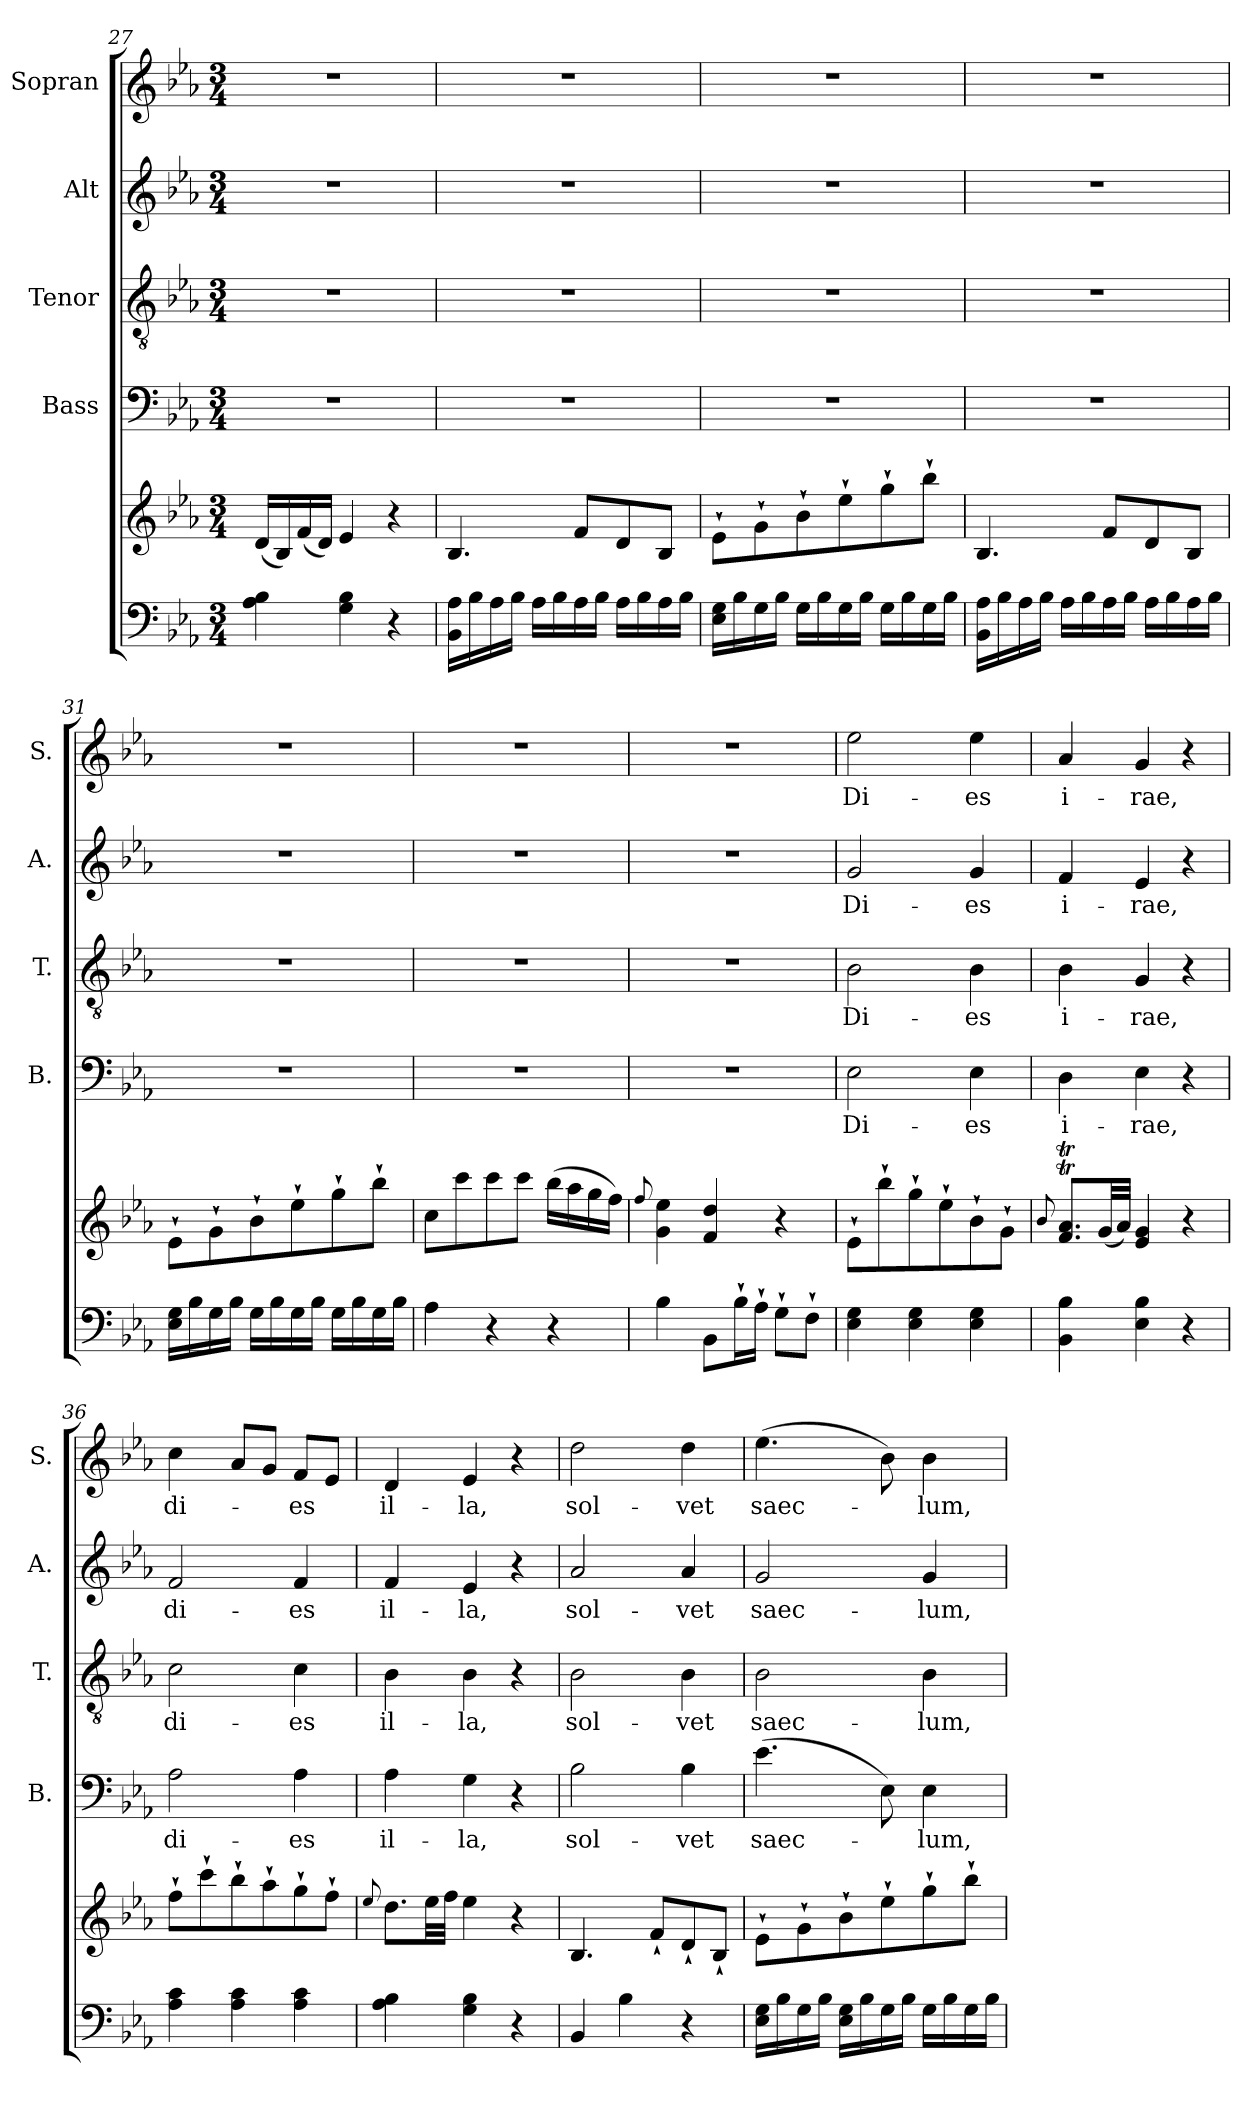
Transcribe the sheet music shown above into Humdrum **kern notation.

**kern	**kern	**kern	**text	**kern	**text	**kern	**text	**kern	**text
*part5	*part5	*part4	*part4	*part3	*part3	*part2	*part2	*part1	*part1
*staff6	*staff5	*staff4	*staff4	*staff3	*staff3	*staff2	*staff2	*staff1	*staff1
*	*	*I"Bass	*	*I"Tenor	*	*I"Alt	*	*I"Sopran	*
*	*	*I'B.	*	*I'T.	*	*I'A.	*	*I'S.	*
*clefF4	*clefG2	*clefF4	*	*clefGv2	*	*clefG2	*	*clefG2	*
*k[b-e-a-]	*k[b-e-a-]	*k[b-e-a-]	*	*k[b-e-a-]	*	*k[b-e-a-]	*	*k[b-e-a-]	*
*E-:	*E-:	*E-:	*	*E-:	*	*E-:	*	*E-:	*
*M3/4	*M3/4	*M3/4	*	*M3/4	*	*M3/4	*	*M3/4	*
=27	=27	=27	=27	=27	=27	=27	=27	=27	=27
4A-\ 4B-\	(<16d/LL	2.r	.	2.r	.	2.r	.	2.r	.
.	16B-/)	.	.	.	.	.	.	.	.
.	(<16f/	.	.	.	.	.	.	.	.
.	16d/JJ)	.	.	.	.	.	.	.	.
4G\ 4B-\	4e-/	.	.	.	.	.	.	.	.
4r	4r	.	.	.	.	.	.	.	.
=28	=28	=28	=28	=28	=28	=28	=28	=28	=28
16BB-\ 16A-\LL	4.B-/	2.r	.	2.r	.	2.r	.	2.r	.
16B-\	.	.	.	.	.	.	.	.	.
16A-\	.	.	.	.	.	.	.	.	.
16B-\JJ	.	.	.	.	.	.	.	.	.
16A-\LL	.	.	.	.	.	.	.	.	.
16B-\	.	.	.	.	.	.	.	.	.
16A-\	8f/L	.	.	.	.	.	.	.	.
16B-\JJ	.	.	.	.	.	.	.	.	.
16A-\LL	8d/	.	.	.	.	.	.	.	.
16B-\	.	.	.	.	.	.	.	.	.
16A-\	8B-/J	.	.	.	.	.	.	.	.
16B-\JJ	.	.	.	.	.	.	.	.	.
!!LO:LB:g=z
=29	=29	=29	=29	=29	=29	=29	=29	=29	=29
16E-\ 16G\LL	8e-`>\L	2.r	.	2.r	.	2.r	.	2.r	.
16B-\	.	.	.	.	.	.	.	.	.
16G\	8g`>\	.	.	.	.	.	.	.	.
16B-\JJ	.	.	.	.	.	.	.	.	.
16G\LL	8b-`>\	.	.	.	.	.	.	.	.
16B-\	.	.	.	.	.	.	.	.	.
16G\	8ee-`>\	.	.	.	.	.	.	.	.
16B-\JJ	.	.	.	.	.	.	.	.	.
16G\LL	8gg`>\	.	.	.	.	.	.	.	.
16B-\	.	.	.	.	.	.	.	.	.
16G\	8bb-`>\J	.	.	.	.	.	.	.	.
16B-\JJ	.	.	.	.	.	.	.	.	.
=30	=30	=30	=30	=30	=30	=30	=30	=30	=30
16BB-\ 16A-\LL	4.B-/	2.r	.	2.r	.	2.r	.	2.r	.
16B-\	.	.	.	.	.	.	.	.	.
16A-\	.	.	.	.	.	.	.	.	.
16B-\JJ	.	.	.	.	.	.	.	.	.
16A-\LL	.	.	.	.	.	.	.	.	.
16B-\	.	.	.	.	.	.	.	.	.
16A-\	8f/L	.	.	.	.	.	.	.	.
16B-\JJ	.	.	.	.	.	.	.	.	.
16A-\LL	8d/	.	.	.	.	.	.	.	.
16B-\	.	.	.	.	.	.	.	.	.
16A-\	8B-/J	.	.	.	.	.	.	.	.
16B-\JJ	.	.	.	.	.	.	.	.	.
=31	=31	=31	=31	=31	=31	=31	=31	=31	=31
16E-\ 16G\LL	8e-`>\L	2.r	.	2.r	.	2.r	.	2.r	.
16B-\	.	.	.	.	.	.	.	.	.
16G\	8g`>\	.	.	.	.	.	.	.	.
16B-\JJ	.	.	.	.	.	.	.	.	.
16G\LL	8b-`>\	.	.	.	.	.	.	.	.
16B-\	.	.	.	.	.	.	.	.	.
16G\	8ee-`>\	.	.	.	.	.	.	.	.
16B-\JJ	.	.	.	.	.	.	.	.	.
16G\LL	8gg`>\	.	.	.	.	.	.	.	.
16B-\	.	.	.	.	.	.	.	.	.
16G\	8bb-`>\J	.	.	.	.	.	.	.	.
16B-\JJ	.	.	.	.	.	.	.	.	.
=32	=32	=32	=32	=32	=32	=32	=32	=32	=32
4A-\	8cc\L	2.r	.	2.r	.	2.r	.	2.r	.
.	8ccc\	.	.	.	.	.	.	.	.
4r	8ccc\	.	.	.	.	.	.	.	.
.	8ccc\J	.	.	.	.	.	.	.	.
4r	(>16bb-\LL	.	.	.	.	.	.	.	.
.	16aa-\	.	.	.	.	.	.	.	.
.	16gg\	.	.	.	.	.	.	.	.
.	16ff\JJ)	.	.	.	.	.	.	.	.
!!LO:PB:g=z
=33	=33	=33	=33	=33	=33	=33	=33	=33	=33
.	8qqff/	.	.	.	.	.	.	.	.
4B-\	4g\ 4ee-\	2.r	.	2.r	.	2.r	.	2.r	.
8BB-\L	4f/ 4dd/	.	.	.	.	.	.	.	.
16B-`>\L	.	.	.	.	.	.	.	.	.
16A-`>\JJ	.	.	.	.	.	.	.	.	.
8G`>\L	4r	.	.	.	.	.	.	.	.
8F`>\J	.	.	.	.	.	.	.	.	.
=34	=34	=34	=34	=34	=34	=34	=34	=34	=34
!	!	!	!LO:LY:b	!	!LO:LY:b	!	!LO:LY:b	!	!LO:LY:b
4E-\ 4G\	8e-`>\L	2E-\	Di-	2B-\	Di-	2g/	Di-	2ee-\	Di-
.	8bb-`>\	.	.	.	.	.	.	.	.
4E-\ 4G\	8gg`>\	.	.	.	.	.	.	.	.
.	8ee-`>\	.	.	.	.	.	.	.	.
!	!	!	!LO:LY:b	!	!LO:LY:b	!	!LO:LY:b	!	!LO:LY:b
4E-\ 4G\	8b-`>\	4E-\	-es	4B-\	-es	4g/	-es	4ee-\	-es
.	8g`>\J	.	.	.	.	.	.	.	.
=35	=35	=35	=35	=35	=35	=35	=35	=35	=35
.	8qqb-/	.	.	.	.	.	.	.	.
!	!	!	!LO:LY:b	!	!LO:LY:b	!	!LO:LY:b	!	!LO:LY:b
4BB-\ 4B-\	8.f/T 8.a-/TL	4D\	i-	4B-\	i-	4f/	i-	4a-/	i-
.	(<32g/LL	.	.	.	.	.	.	.	.
.	32a-/JJJ)	.	.	.	.	.	.	.	.
!	!	!	!LO:LY:b	!	!LO:LY:b	!	!LO:LY:b	!	!LO:LY:b
4E-\ 4B-\	4e-/ 4g/	4E-\	-rae,	4G/	-rae,	4e-/	-rae,	4g/	-rae,
4r	4r	4r	.	4r	.	4r	.	4r	.
=36	=36	=36	=36	=36	=36	=36	=36	=36	=36
!	!	!	!LO:LY:b	!	!LO:LY:b	!	!LO:LY:b	!	!LO:LY:b
4A-\ 4c\	8ff`>\L	2A-\	di-	2c\	di-	2f/	di-	4cc\	di-
.	8ccc`>\	.	.	.	.	.	.	.	.
4A-\ 4c\	8bb-`>\	.	.	.	.	.	.	8a-/L	.
.	8aa-`>\	.	.	.	.	.	.	8g/J	.
!	!	!	!LO:LY:b	!	!LO:LY:b	!	!LO:LY:b	!	!LO:LY:b
4A-\ 4c\	8gg`>\	4A-\	-es	4c\	-es	4f/	-es	8f/L	-es
.	8ff`>\J	.	.	.	.	.	.	8e-/J	.
=37	=37	=37	=37	=37	=37	=37	=37	=37	=37
.	8qqee-/	.	.	.	.	.	.	.	.
!	!	!	!LO:LY:b	!	!LO:LY:b	!	!LO:LY:b	!	!LO:LY:b
4A-\ 4B-\	8.dd\L	4A-\	il-	4B-\	il-	4f/	il-	4d/	il-
.	32ee-\LL	.	.	.	.	.	.	.	.
.	32ff\JJJ	.	.	.	.	.	.	.	.
!	!	!	!LO:LY:b	!	!LO:LY:b	!	!LO:LY:b	!	!LO:LY:b
4G\ 4B-\	4ee-\	4G\	-la,	4B-\	-la,	4e-/	-la,	4e-/	-la,
4r	4r	4r	.	4r	.	4r	.	4r	.
=38	=38	=38	=38	=38	=38	=38	=38	=38	=38
!	!	!	!LO:LY:b	!	!LO:LY:b	!	!LO:LY:b	!	!LO:LY:b
4BB-/	4.B-/	2B-\	sol-	2B-\	sol-	2a-/	sol-	2dd\	sol-
4B-\	.	.	.	.	.	.	.	.	.
.	8f`</L	.	.	.	.	.	.	.	.
!	!	!	!LO:LY:b	!	!LO:LY:b	!	!LO:LY:b	!	!LO:LY:b
4r	8d`</	4B-\	-vet	4B-\	-vet	4a-/	-vet	4dd\	-vet
.	8B-`</J	.	.	.	.	.	.	.	.
!!LO:LB:g=z
=39	=39	=39	=39	=39	=39	=39	=39	=39	=39
!	!	!	!LO:LY:b	!	!LO:LY:b	!	!LO:LY:b	!	!LO:LY:b
16E-\ 16G\LL	8e-`>\L	(>4.e-\	saec-	2B-\	saec-	2g/	saec-	(>4.ee-\	saec-
16B-\	.	.	.	.	.	.	.	.	.
16G\	8g`>\	.	.	.	.	.	.	.	.
16B-\JJ	.	.	.	.	.	.	.	.	.
16E-\ 16G\LL	8b-`>\	.	.	.	.	.	.	.	.
16B-\	.	.	.	.	.	.	.	.	.
16G\	8ee-`>\	8E-\)	.	.	.	.	.	8b-\)	.
16B-\JJ	.	.	.	.	.	.	.	.	.
!	!	!	!LO:LY:b	!	!LO:LY:b	!	!LO:LY:b	!	!LO:LY:b
16G\LL	8gg`>\	4E-\	-lum,	4B-\	-lum,	4g/	-lum,	4b-\	-lum,
16B-\	.	.	.	.	.	.	.	.	.
16G\	8bb-`>\J	.	.	.	.	.	.	.	.
16B-\JJ	.	.	.	.	.	.	.	.	.
=	=	=	=	=	=	=	=	=	=
*-	*-	*-	*-	*-	*-	*-	*-	*-	*-
